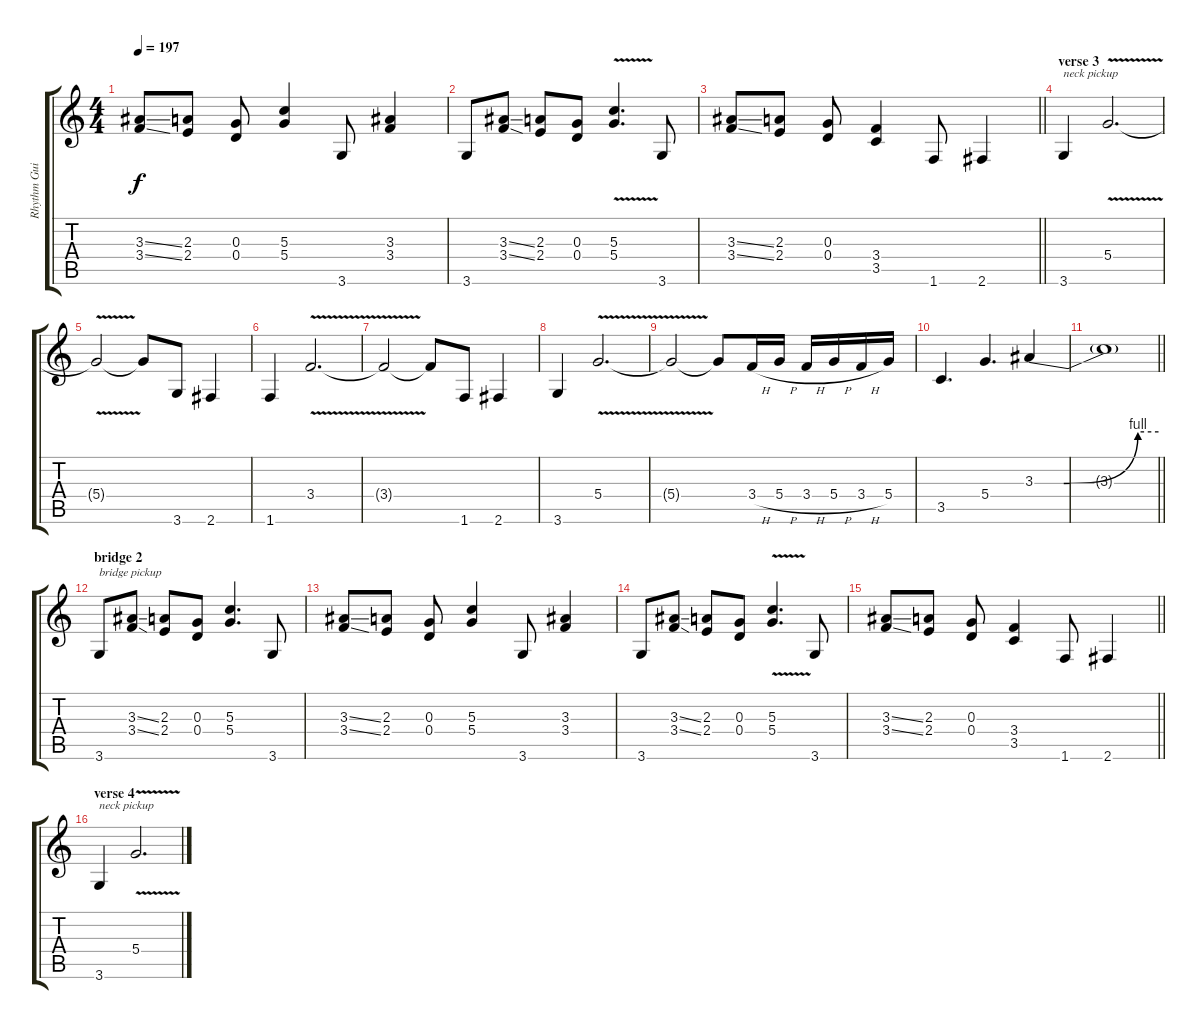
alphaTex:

\track ("Rhythm Guitar (Blackmore)" "Rhythm Gui") {instrument distortionguitar}
\staff {score tabs}
\tuning (E4 B3 G3 D3 A2 E2) {hide}
\ts (4 4)
\tempo 197
\clef g2
\ks c
(3.3{ss} 3.4{ss}).8{dy f} (2.3 2.4).8 (0.3 0.4).8 (5.3 5.4).4 3.6.8 (3.3 3.4).4 |
3.6.8 (3.3{ss} 3.4{ss}).8 (2.3 2.4).8 (0.3 0.4).8 (5.3{v} 5.4{v}).4{d} 3.6.8 |
\barLineRight lightlight
(3.3{ss} 3.4{ss}).8 (2.3 2.4).8 (0.3 0.4).8 (3.4 3.5).4 1.6.8 2.6.4 |
\section ("" "verse 3")
3.6.4{txt "neck pickup"} 5.4{v}.2{d} |
5.4{t}.2 5.4{t}.8 3.6.8 2.6.4 |
1.6.4 3.4{v}.2{d} |
3.4{t}.2 3.4{t}.8 1.6.8 2.6.4 |
3.6.4 5.4{v}.2{d} |
5.4{t}.2 5.4{t}.8 3.4{h}.16 5.4{h}.16 3.4{h}.16 5.4{h}.16 3.4{h}.16 5.4.16 |
3.5.4{d} 5.4.4{d} 3.3{be (custom 0 0 14 0 50 4 60 4)}.4 |
\barLineRight lightlight
3.3{t}.1 |
\section ("" "bridge 2")
3.6.8{txt "bridge pickup"} (3.3{ss} 3.4{ss}).8 (2.3 2.4).8 (0.3 0.4).8 (5.3 5.4).4{d} 3.6.8 |
(3.3{ss} 3.4{ss}).8 (2.3 2.4).8 (0.3 0.4).8 (5.3 5.4).4 3.6.8 (3.3 3.4).4 |
3.6.8 (3.3{ss} 3.4{ss}).8 (2.3 2.4).8 (0.3 0.4).8 (5.3{v} 5.4{v}).4{d} 3.6.8 |
\barLineRight lightlight
(3.3{ss} 3.4{ss}).8 (2.3 2.4).8 (0.3 0.4).8 (3.4 3.5).4 1.6.8 2.6.4 |
\section ("" "verse 4")
3.6.4{txt "neck pickup"} 5.4{v}.2{d}
